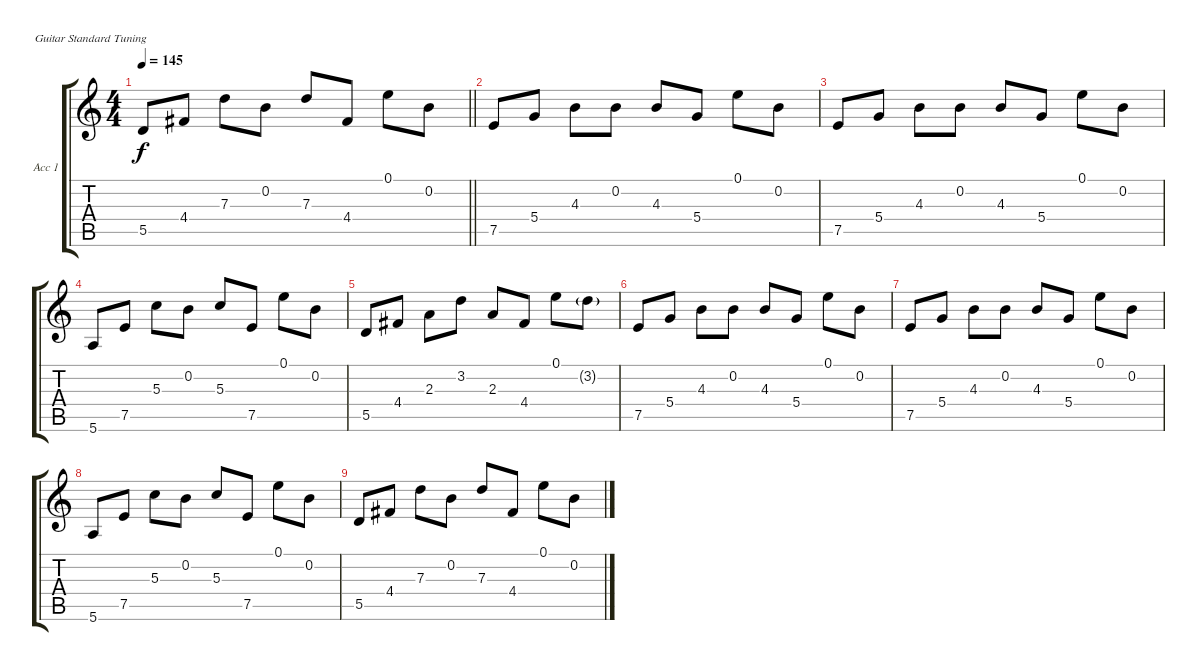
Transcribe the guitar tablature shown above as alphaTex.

\defaultSystemsLayout 4
\bracketExtendMode groupsimilarinstruments
\firstSystemTrackNameOrientation horizontal
\otherSystemsTrackNameOrientation horizontal
\track ("Guitar Acoustic 1" "Acc 1") {instrument acousticguitarsteel}
\staff {score tabs}
\tuning (E4 B3 G3 D3 A2 E2)
\ts (4 4)
\tempo 145
\clef g2
\barLineRight lightlight
\ks c
5.5.8{dy f} 4.4.8 7.3.8 0.2.8 7.3.8 4.4.8 0.1.8 0.2.8 |
7.5.8 5.4.8 4.3.8 0.2.8 4.3.8 5.4.8 0.1.8 0.2.8 |
7.5.8 5.4.8 4.3.8 0.2.8 4.3.8 5.4.8 0.1.8 0.2.8 |
5.6.8 7.5.8 5.3.8 0.2.8 5.3.8 7.5.8 0.1.8 0.2.8 |
5.5.8 4.4.8 2.3.8 3.2.8 2.3.8 4.4.8 0.1.8 3.2{g}.8 |
7.5.8 5.4.8 4.3.8 0.2.8 4.3.8 5.4.8 0.1.8 0.2.8 |
7.5.8 5.4.8 4.3.8 0.2.8 4.3.8 5.4.8 0.1.8 0.2.8 |
5.6.8 7.5.8 5.3.8 0.2.8 5.3.8 7.5.8 0.1.8 0.2.8 |
5.5.8 4.4.8 7.3.8 0.2.8 7.3.8 4.4.8 0.1.8 0.2.8
